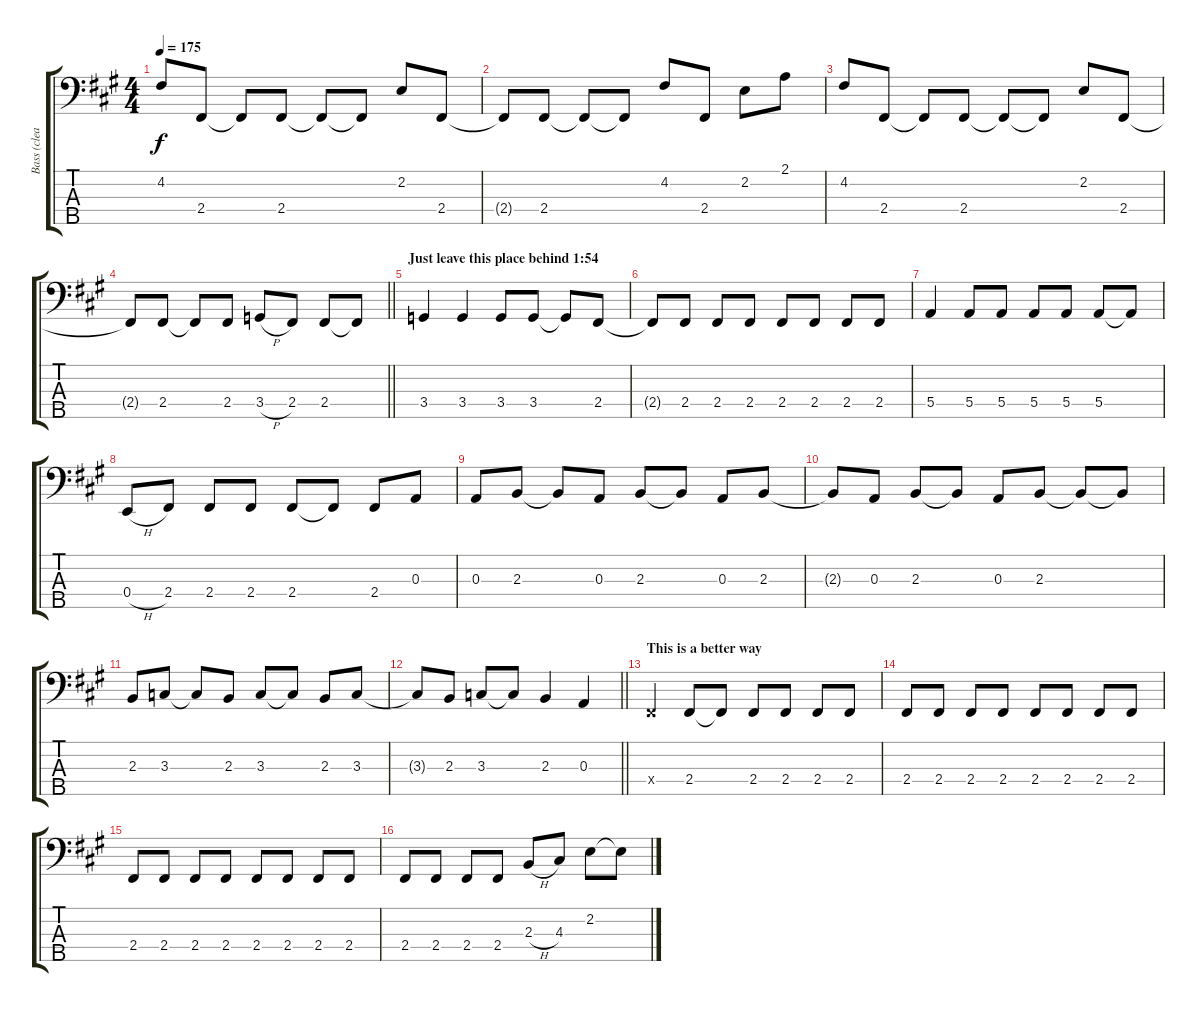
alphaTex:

\track ("Bass (clean)" "Bass (clea") {instrument electricbassfinger}
\staff {score tabs}
\tuning (G2 D2 A1 E1 B0) {hide}
\ts (4 4)
\tempo 175
\clef f4
\ks f#minor
4.2.8{dy f} 2.4.8 2.4{t}.8 2.4.8 2.4{t}.8 2.4{t}.8 2.2.8 2.4.8 |
2.4{t}.8 2.4.8 2.4{t}.8 2.4{t}.8 4.2.8 2.4.8 2.2.8 2.1.8 |
4.2.8 2.4.8 2.4{t}.8 2.4.8 2.4{t}.8 2.4{t}.8 2.2.8 2.4.8 |
\barLineRight lightlight
2.4{t}.8 2.4.8 2.4{t}.8 2.4.8 3.4{h}.8 2.4.8 2.4.8 2.4{t}.8 |
\section ("" "Just leave this place behind 1:54")
3.4.4 3.4.4 3.4.8 3.4.8 3.4{t}.8 2.4.8 |
2.4{t}.8 2.4.8 2.4.8 2.4.8 2.4.8 2.4.8 2.4.8 2.4.8 |
5.4.4 5.4.8 5.4.8 5.4.8 5.4.8 5.4.8 5.4{t}.8 |
0.4{h}.8 2.4.8 2.4.8 2.4.8 2.4.8 2.4{t}.8 2.4.8 0.3.8 |
0.3.8 2.3.8 2.3{t}.8 0.3.8 2.3.8 2.3{t}.8 0.3.8 2.3.8 |
2.3{t}.8 0.3.8 2.3.8 2.3{t}.8 0.3.8 2.3.8 2.3{t}.8 2.3{t}.8 |
2.3.8 3.3.8 3.3{t}.8 2.3.8 3.3.8 3.3{t}.8 2.3.8 3.3.8 |
\barLineRight lightlight
3.3{t}.8 2.3.8 3.3.8 3.3{t}.8 2.3.4 0.3.4 |
\section ("" "This is a better way")
2.4{x}.4 2.4.8 2.4{t}.8 2.4.8 2.4.8 2.4.8 2.4.8 |
2.4.8 2.4.8 2.4.8 2.4.8 2.4.8 2.4.8 2.4.8 2.4.8 |
2.4.8 2.4.8 2.4.8 2.4.8 2.4.8 2.4.8 2.4.8 2.4.8 |
2.4.8 2.4.8 2.4.8 2.4.8 2.3{h}.8 4.3.8 2.2.8 2.2{t}.8
